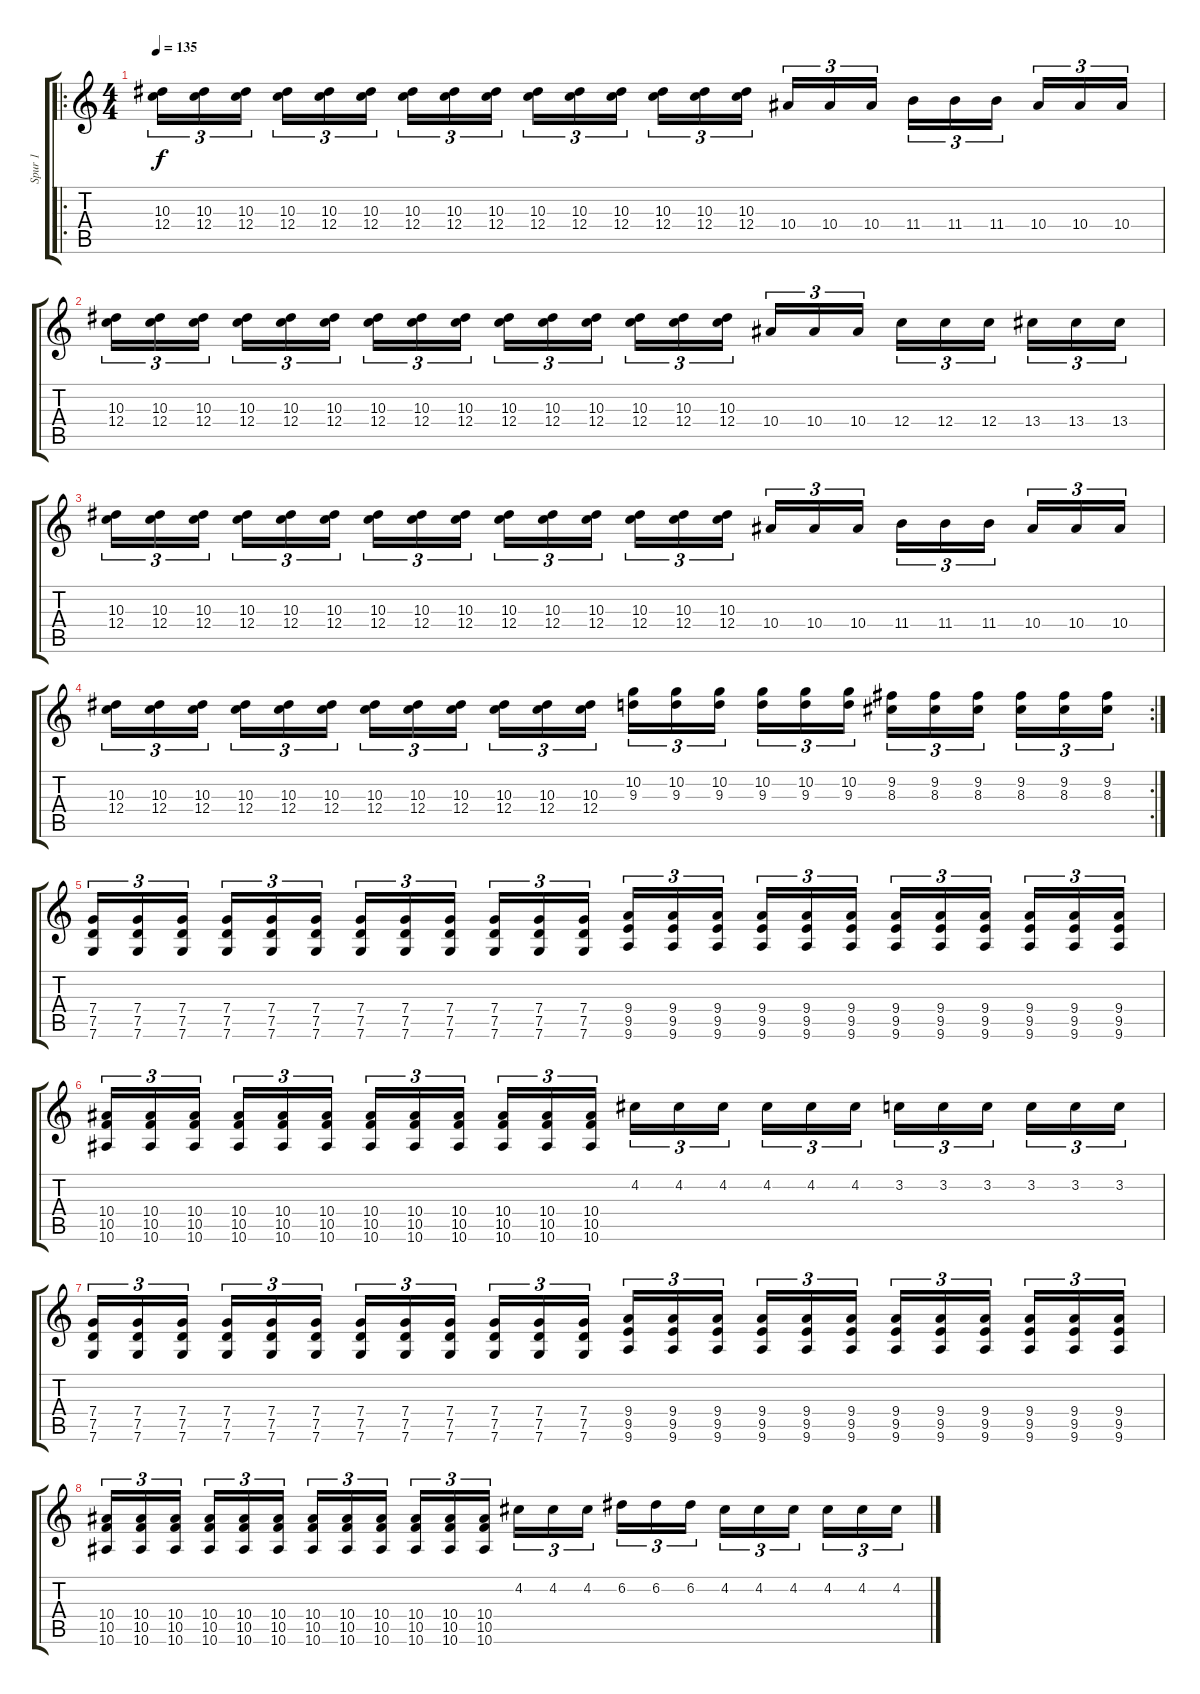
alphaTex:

\track ("Spur 1" "Spur 1") {instrument distortionguitar}
\staff {score tabs}
\tuning (D4 A3 F3 C3 G2 C2) {hide}
\ro
\ts (4 4)
\tempo 135
\clef g2
\ks c
(10.3 12.4).16{tu (3 2) dy f} (10.3 12.4).16{tu (3 2)} (10.3 12.4).16{tu (3 2) beam splitsecondary} (10.3 12.4).16{tu (3 2)} (10.3 12.4).16{tu (3 2)} (10.3 12.4).16{tu (3 2)} (10.3 12.4).16{tu (3 2)} (10.3 12.4).16{tu (3 2)} (10.3 12.4).16{tu (3 2) beam splitsecondary} (10.3 12.4).16{tu (3 2)} (10.3 12.4).16{tu (3 2)} (10.3 12.4).16{tu (3 2)} (10.3 12.4).16{tu (3 2)} (10.3 12.4).16{tu (3 2)} (10.3 12.4).16{tu (3 2) beam splitsecondary} 10.4.16{tu (3 2)} 10.4.16{tu (3 2)} 10.4.16{tu (3 2)} 11.4.16{tu (3 2)} 11.4.16{tu (3 2)} 11.4.16{tu (3 2) beam splitsecondary} 10.4.16{tu (3 2)} 10.4.16{tu (3 2)} 10.4.16{tu (3 2)} |
(10.3 12.4).16{tu (3 2)} (10.3 12.4).16{tu (3 2)} (10.3 12.4).16{tu (3 2) beam splitsecondary} (10.3 12.4).16{tu (3 2)} (10.3 12.4).16{tu (3 2)} (10.3 12.4).16{tu (3 2)} (10.3 12.4).16{tu (3 2)} (10.3 12.4).16{tu (3 2)} (10.3 12.4).16{tu (3 2) beam splitsecondary} (10.3 12.4).16{tu (3 2)} (10.3 12.4).16{tu (3 2)} (10.3 12.4).16{tu (3 2)} (10.3 12.4).16{tu (3 2)} (10.3 12.4).16{tu (3 2)} (10.3 12.4).16{tu (3 2) beam splitsecondary} 10.4.16{tu (3 2)} 10.4.16{tu (3 2)} 10.4.16{tu (3 2)} 12.4.16{tu (3 2)} 12.4.16{tu (3 2)} 12.4.16{tu (3 2) beam splitsecondary} 13.4.16{tu (3 2)} 13.4.16{tu (3 2)} 13.4.16{tu (3 2)} |
(10.3 12.4).16{tu (3 2)} (10.3 12.4).16{tu (3 2)} (10.3 12.4).16{tu (3 2) beam splitsecondary} (10.3 12.4).16{tu (3 2)} (10.3 12.4).16{tu (3 2)} (10.3 12.4).16{tu (3 2)} (10.3 12.4).16{tu (3 2)} (10.3 12.4).16{tu (3 2)} (10.3 12.4).16{tu (3 2) beam splitsecondary} (10.3 12.4).16{tu (3 2)} (10.3 12.4).16{tu (3 2)} (10.3 12.4).16{tu (3 2)} (10.3 12.4).16{tu (3 2)} (10.3 12.4).16{tu (3 2)} (10.3 12.4).16{tu (3 2) beam splitsecondary} 10.4.16{tu (3 2)} 10.4.16{tu (3 2)} 10.4.16{tu (3 2)} 11.4.16{tu (3 2)} 11.4.16{tu (3 2)} 11.4.16{tu (3 2) beam splitsecondary} 10.4.16{tu (3 2)} 10.4.16{tu (3 2)} 10.4.16{tu (3 2)} |
\rc 2
(10.3 12.4).16{tu (3 2)} (10.3 12.4).16{tu (3 2)} (10.3 12.4).16{tu (3 2) beam splitsecondary} (10.3 12.4).16{tu (3 2)} (10.3 12.4).16{tu (3 2)} (10.3 12.4).16{tu (3 2)} (10.3 12.4).16{tu (3 2)} (10.3 12.4).16{tu (3 2)} (10.3 12.4).16{tu (3 2) beam splitsecondary} (10.3 12.4).16{tu (3 2)} (10.3 12.4).16{tu (3 2)} (10.3 12.4).16{tu (3 2)} (10.2 9.3).16{tu (3 2)} (10.2 9.3).16{tu (3 2)} (10.2 9.3).16{tu (3 2) beam splitsecondary} (10.2 9.3).16{tu (3 2)} (10.2 9.3).16{tu (3 2)} (10.2 9.3).16{tu (3 2)} (9.2 8.3).16{tu (3 2)} (9.2 8.3).16{tu (3 2)} (9.2 8.3).16{tu (3 2) beam splitsecondary} (9.2 8.3).16{tu (3 2)} (9.2 8.3).16{tu (3 2)} (9.2 8.3).16{tu (3 2)} |
(7.4 7.5 7.6).16{tu (3 2)} (7.4 7.5 7.6).16{tu (3 2)} (7.4 7.5 7.6).16{tu (3 2) beam splitsecondary} (7.4 7.5 7.6).16{tu (3 2)} (7.4 7.5 7.6).16{tu (3 2)} (7.4 7.5 7.6).16{tu (3 2)} (7.4 7.5 7.6).16{tu (3 2)} (7.4 7.5 7.6).16{tu (3 2)} (7.4 7.5 7.6).16{tu (3 2) beam splitsecondary} (7.4 7.5 7.6).16{tu (3 2)} (7.4 7.5 7.6).16{tu (3 2)} (7.4 7.5 7.6).16{tu (3 2)} (9.4 9.5 9.6).16{tu (3 2)} (9.4 9.5 9.6).16{tu (3 2)} (9.4 9.5 9.6).16{tu (3 2) beam splitsecondary} (9.4 9.5 9.6).16{tu (3 2)} (9.4 9.5 9.6).16{tu (3 2)} (9.4 9.5 9.6).16{tu (3 2)} (9.4 9.5 9.6).16{tu (3 2)} (9.4 9.5 9.6).16{tu (3 2)} (9.4 9.5 9.6).16{tu (3 2) beam splitsecondary} (9.4 9.5 9.6).16{tu (3 2)} (9.4 9.5 9.6).16{tu (3 2)} (9.4 9.5 9.6).16{tu (3 2)} |
(10.4 10.5 10.6).16{tu (3 2)} (10.4 10.5 10.6).16{tu (3 2)} (10.4 10.5 10.6).16{tu (3 2) beam splitsecondary} (10.4 10.5 10.6).16{tu (3 2)} (10.4 10.5 10.6).16{tu (3 2)} (10.4 10.5 10.6).16{tu (3 2)} (10.4 10.5 10.6).16{tu (3 2)} (10.4 10.5 10.6).16{tu (3 2)} (10.4 10.5 10.6).16{tu (3 2) beam splitsecondary} (10.4 10.5 10.6).16{tu (3 2)} (10.4 10.5 10.6).16{tu (3 2)} (10.4 10.5 10.6).16{tu (3 2)} 4.2.16{tu (3 2)} 4.2.16{tu (3 2)} 4.2.16{tu (3 2) beam splitsecondary} 4.2.16{tu (3 2)} 4.2.16{tu (3 2)} 4.2.16{tu (3 2)} 3.2.16{tu (3 2)} 3.2.16{tu (3 2)} 3.2.16{tu (3 2) beam splitsecondary} 3.2.16{tu (3 2)} 3.2.16{tu (3 2)} 3.2.16{tu (3 2)} |
(7.4 7.5 7.6).16{tu (3 2)} (7.4 7.5 7.6).16{tu (3 2)} (7.4 7.5 7.6).16{tu (3 2) beam splitsecondary} (7.4 7.5 7.6).16{tu (3 2)} (7.4 7.5 7.6).16{tu (3 2)} (7.4 7.5 7.6).16{tu (3 2)} (7.4 7.5 7.6).16{tu (3 2)} (7.4 7.5 7.6).16{tu (3 2)} (7.4 7.5 7.6).16{tu (3 2) beam splitsecondary} (7.4 7.5 7.6).16{tu (3 2)} (7.4 7.5 7.6).16{tu (3 2)} (7.4 7.5 7.6).16{tu (3 2)} (9.4 9.5 9.6).16{tu (3 2)} (9.4 9.5 9.6).16{tu (3 2)} (9.4 9.5 9.6).16{tu (3 2) beam splitsecondary} (9.4 9.5 9.6).16{tu (3 2)} (9.4 9.5 9.6).16{tu (3 2)} (9.4 9.5 9.6).16{tu (3 2)} (9.4 9.5 9.6).16{tu (3 2)} (9.4 9.5 9.6).16{tu (3 2)} (9.4 9.5 9.6).16{tu (3 2) beam splitsecondary} (9.4 9.5 9.6).16{tu (3 2)} (9.4 9.5 9.6).16{tu (3 2)} (9.4 9.5 9.6).16{tu (3 2)} |
(10.4 10.5 10.6).16{tu (3 2)} (10.4 10.5 10.6).16{tu (3 2)} (10.4 10.5 10.6).16{tu (3 2) beam splitsecondary} (10.4 10.5 10.6).16{tu (3 2)} (10.4 10.5 10.6).16{tu (3 2)} (10.4 10.5 10.6).16{tu (3 2)} (10.4 10.5 10.6).16{tu (3 2)} (10.4 10.5 10.6).16{tu (3 2)} (10.4 10.5 10.6).16{tu (3 2) beam splitsecondary} (10.4 10.5 10.6).16{tu (3 2)} (10.4 10.5 10.6).16{tu (3 2)} (10.4 10.5 10.6).16{tu (3 2)} 4.2.16{tu (3 2)} 4.2.16{tu (3 2)} 4.2.16{tu (3 2) beam splitsecondary} 6.2.16{tu (3 2)} 6.2.16{tu (3 2)} 6.2.16{tu (3 2)} 4.2.16{tu (3 2)} 4.2.16{tu (3 2)} 4.2.16{tu (3 2) beam splitsecondary} 4.2.16{tu (3 2)} 4.2.16{tu (3 2)} 4.2.16{tu (3 2)}
